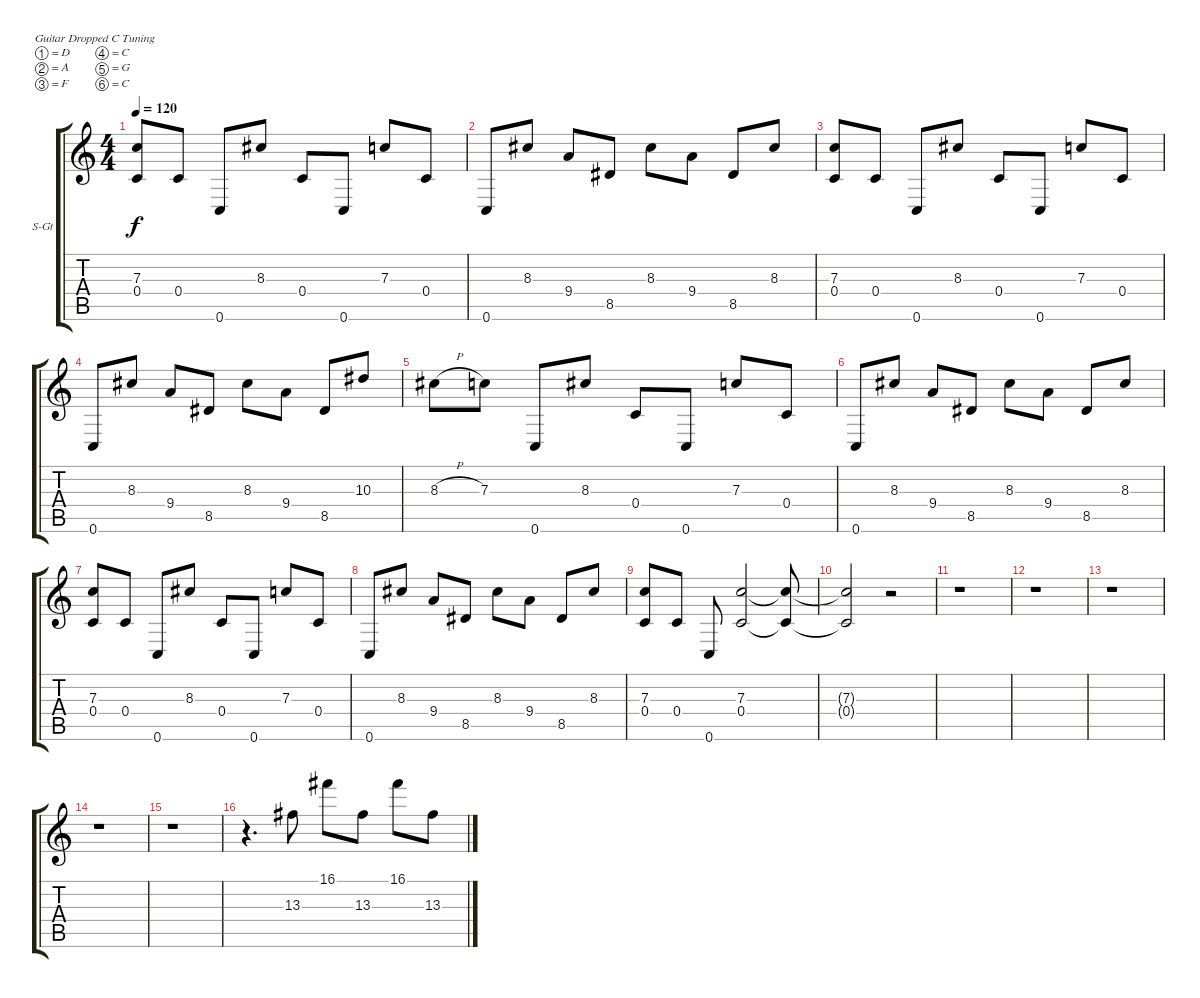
\bracketExtendMode groupsimilarinstruments
\firstSystemTrackNameOrientation horizontal
\otherSystemsTrackNameOrientation horizontal
\track ("Acoustic Overdubs" "S-Gt") {instrument acousticguitarsteel}
\staff {score tabs}
\tuning (D4 A3 F3 C3 G2 C2)
\ts (4 4)
\tempo 120
\clef g2
\ks c
(7.3 0.4).8{dy f} 0.4.8 0.6.8 8.3.8 0.4.8 0.6.8 7.3.8 0.4.8 |
0.6.8 8.3.8 9.4.8 8.5.8 8.3.8 9.4.8 8.5.8 8.3.8 |
(7.3 0.4).8 0.4.8 0.6.8 8.3.8 0.4.8 0.6.8 7.3.8 0.4.8 |
0.6.8 8.3.8 9.4.8 8.5.8 8.3.8 9.4.8 8.5.8 10.3.8 |
8.3{h}.8 7.3.8 0.6.8 8.3.8 0.4.8 0.6.8 7.3.8 0.4.8 |
0.6.8 8.3.8 9.4.8 8.5.8 8.3.8 9.4.8 8.5.8 8.3.8 |
(7.3 0.4).8 0.4.8 0.6.8 8.3.8 0.4.8 0.6.8 7.3.8 0.4.8 |
0.6.8 8.3.8 9.4.8 8.5.8 8.3.8 9.4.8 8.5.8 8.3.8 |
(7.3 0.4).8 0.4.8 0.6.8 (7.3 0.4).2 (7.3{t} 0.4{t}).8 |
(7.3{t} 0.4{t}).2 r.2 |
r.1 |
r.1 |
r.1 |
r.1 |
r.1 |
r.4{d} 13.3.8 16.1.8 13.3.8 16.1.8 13.3.8
